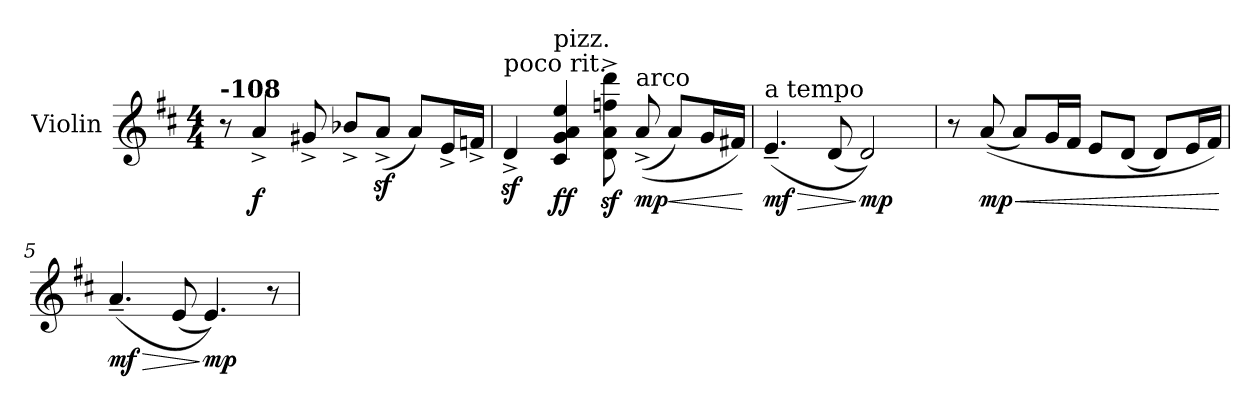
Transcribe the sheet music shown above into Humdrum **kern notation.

**kern	**dynam
*part1	*part1
*staff1	*staff1
*I"Violin	*
*I'Vln.	*
*clefG2	*
*k[f#c#]	*
*M4/4	*
*MM104	*
=1	=1
!LO:TX:a:B:t=-108	!
8r	.
!	!LO:DY:b
4a^/	f
8g#X^/	.
8b-X^/L	.
(<8az<^/J	.
8a/L)	.
16e^/L	.
16fn^/JJ	.
=2	=2
!LO:TX:a:t=poco rit.	!
4dz<^/	.
!LO:TX:a:t=pizz.	!
!	!LO:DY:b
4c#/ 4g/ 4a/ 4ee/	ff
8d\z<^ 8a\z<^ 8ffn\z<^ 8ddd\z<^	.
!LO:TX:a:t=arco	!
!	!LO:DY:b
(<(<8a^/	mp
!	!LO:HP:b
8a/L)	<
16g/L	.
16f#X/JJ)	.
.	[
=3	=3
!LO:TX:a:t=a tempo	!
!	!LO:HP:b
!	!LO:DY:n=1:b
(<4.e~/	> mf
(<8d/	.
!	!LO:DY:n=2:b
2d/))	] mp
=4	=4
8r	.
!	!LO:HP:b
!	!LO:DY:n=1:b
(<(<8a/	< mp
8a/L)	.
16g/L	.
16f#/JJ	.
8e/L	.
(<8d/J	.
8d/L)	.
16e/L	.
16f#/JJ)	.
.	[
!!LO:LB:g=z
=5	=5
!	!LO:HP:b
!	!LO:DY:n=1:b
(<4.a~/	> mf
(<8e/	.
!	!LO:DY:n=2:b
4.e/))	] mp
8r	.
=	=
*-	*-
